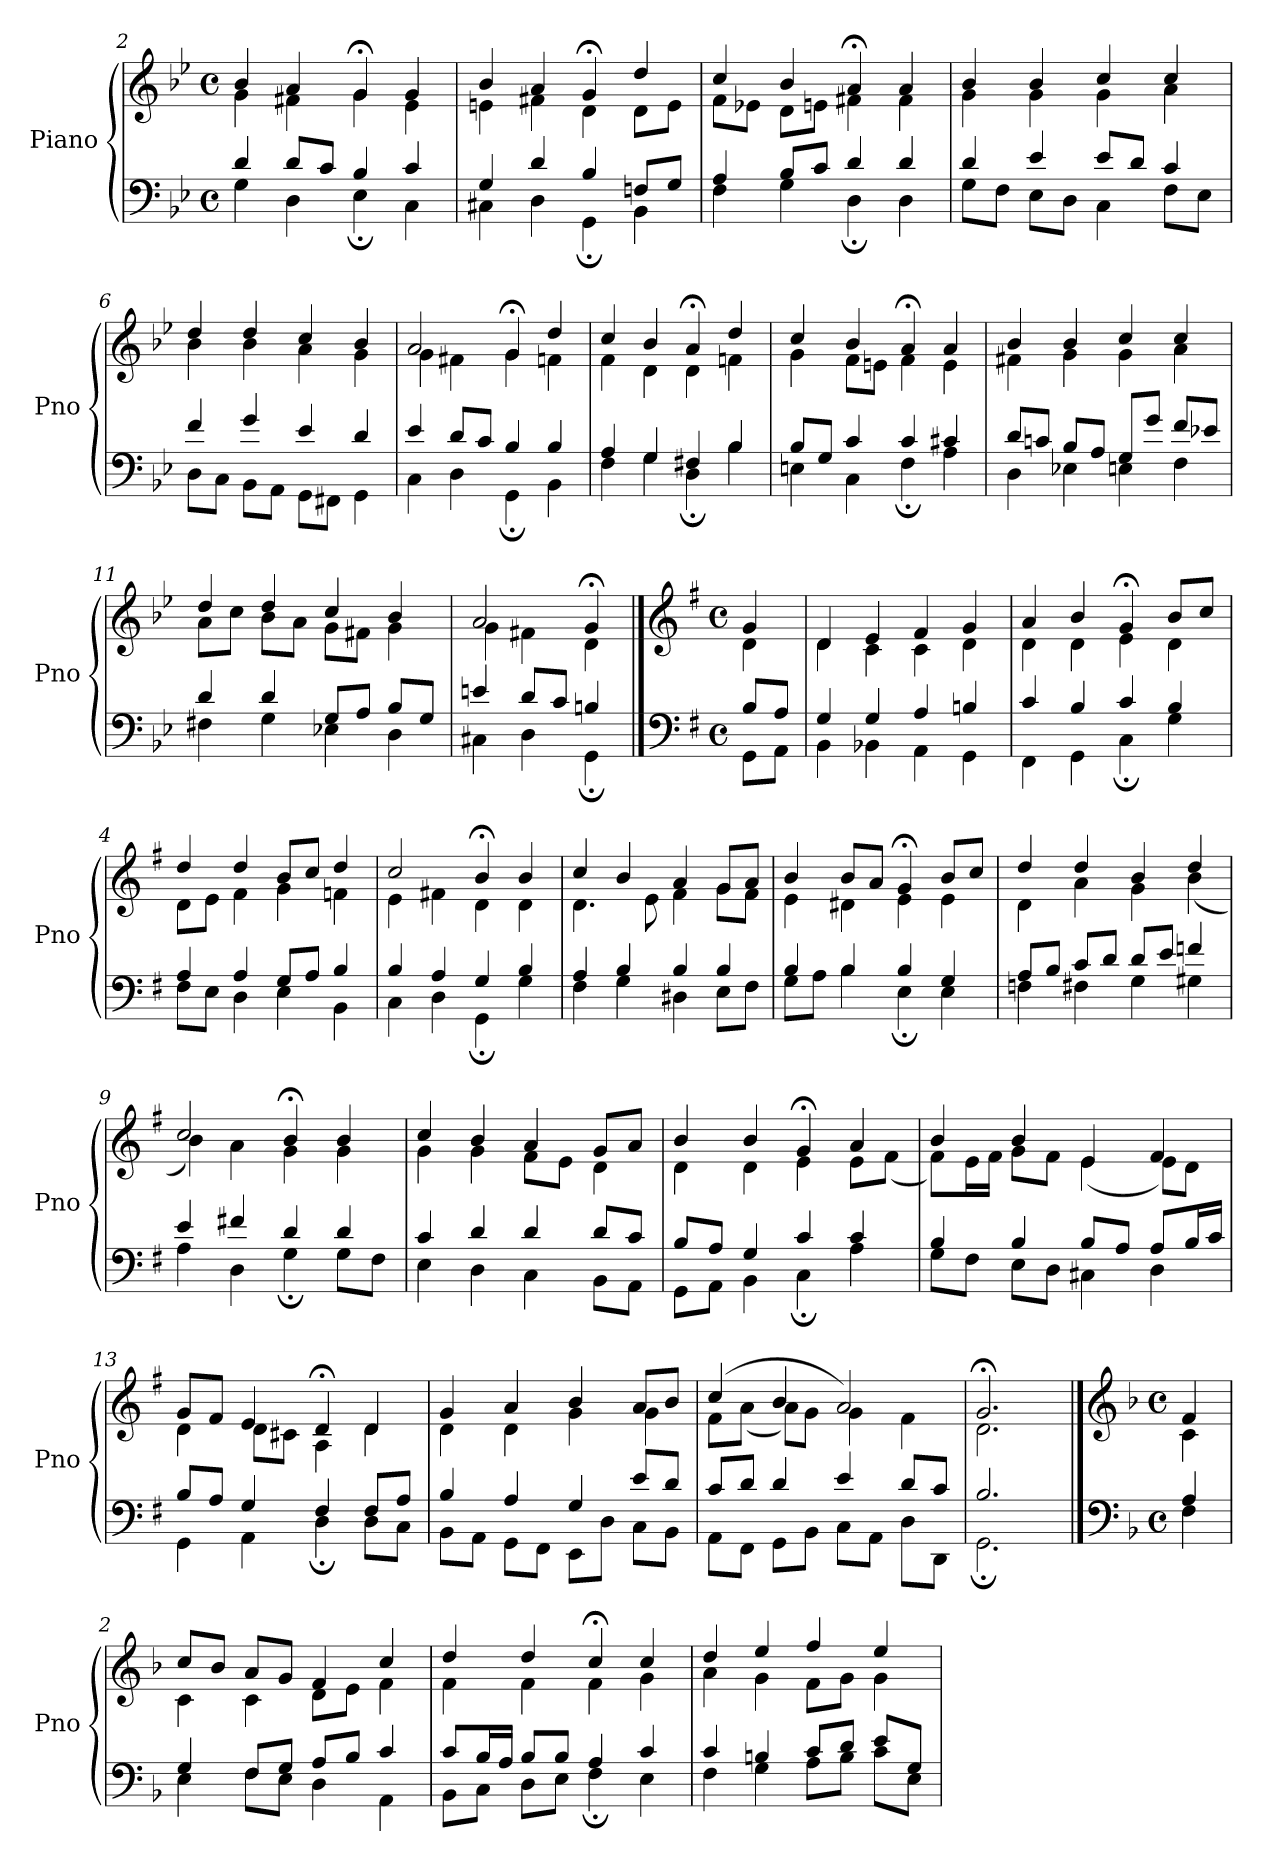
**kern	**kern
*part1	*part1
*staff2	*staff1
*I"Piano	*
*I'Pno	*
*clefF4	*clefG2
*k[b-e-]	*k[b-e-]
*M4/4	*M4/4
*met(c)	*met(c)
=2	=2
*^	*^
4d/	4G\	4b-/	4g\
8d/L	4D\	4a/	4f#X\
8c/J	.	.	.
4B-/	4E-;\	4g;</	4g\
4c/	4C\	4g/	4e-\
=3	=3	=3	=3
4G/	4C#X\	4b-/	4en\
4d/	4D\	4a/	4f#X\
4B-/	4GG;\	4g;</	4d\
8Fn/L	4BB-\	4dd/	8d\L
8G/J	.	.	8e\J
=4	=4	=4	=4
4A/	4F\	4cc/	8f\L
.	.	.	8e-X\J
8B-/L	4G\	4b-/	8d\L
8c/J	.	.	8en\J
4d/	4D;\	4a;</	4f#X\
4d/	4D\	4a/	4f#\
=5	=5	=5	=5
4d/	8G\L	4b-/	4g\
.	8F\J	.	.
4e-/	8E-\L	4b-/	4g\
.	8D\J	.	.
8e-/L	4C\	4cc/	4g\
8d/J	.	.	.
4c/	8F\L	4cc/	4a\
.	8E-\J	.	.
=6	=6	=6	=6
4f/	8D\L	4dd/	4b-\
.	8C\J	.	.
4g/	8BB-\L	4dd/	4b-\
.	8AA\J	.	.
4e-/	8GG\L	4cc/	4a\
.	8FF#X\J	.	.
4d/	4GG\	4b-/	4g\
=7	=7	=7	=7
4e-/	4C\	2a/	4g\
8d/L	4D\	.	4f#X\
8c/J	.	.	.
4B-/	4GG;\	4g;</	4g\
4B-/	4BB-\	4dd/	4fn\
=8	=8	=8	=8
4A/	4F\	4cc/	4f\
4G/	4G\	4b-/	4d\
4F#X/	4D;\	4a;</	4d\
4B-/	4B-\	4dd/	4fn\
=9	=9	=9	=9
8B-/L	4En\	4cc/	4g\
8G/J	.	.	.
4c/	4C\	4b-/	8f\L
.	.	.	8en\J
4c/	4F;\	4a;</	4f\
4c#X/	4A\	4a/	4e\
=10	=10	=10	=10
8d/L	4D\	4b-/	4f#X\
8cn/J	.	.	.
8B-/L	4E-X\	4b-/	4g\
8A/J	.	.	.
8G/L	4En\	4cc/	4g\
8g/J	.	.	.
8f/L	4F\	4cc/	4a\
8e-X/J	.	.	.
=11	=11	=11	=11
4d/	4F#X\	4dd/	8a\L
.	.	.	8cc\J
4d/	4G\	4dd/	8b-\L
.	.	.	8a\J
8G/L	4E-X\	4cc/	8g\L
8A/J	.	.	8f#X\J
8B-/L	4D\	4b-/	4g\
8G/J	.	.	.
=12	=12	=12	=12
4en/	4C#X\	2a/	4g\
8d/L	4D\	.	4f#X\
8c/J	.	.	.
4Bn/	4GG;\	4g;</	4d\
==1	==1	==1	==1
*clefF4	*	*clefG2	*
*k[f#]	*	*k[f#]	*
*M4/4	*	*M4/4	*
*met(c)	*	*met(c)	*
8B/L	8GG\L	4g/	4d\
8A/J	8AA\J	.	.
=2	=2	=2	=2
4G/	4BB\	4d/	4d\
4G/	4BB-X\	4e/	4c\
4A/	4AA\	4f#/	4c\
4Bn/	4GG\	4g/	4d\
=3	=3	=3	=3
4c/	4FF#\	4a/	4d\
4B/	4GG\	4b/	4d\
4c/	4C;\	4g;</	4e\
4B/	4G\	8b/L	4d\
.	.	8cc/J	.
=4	=4	=4	=4
4A/	8F#\L	4dd/	8d\L
.	8E\J	.	8e\J
4A/	4D\	4dd/	4f#\
8G/L	4E\	8b/L	4g\
8A/J	.	8cc/J	.
4B/	4BB\	4dd/	4fn\
=5	=5	=5	=5
4B/	4C\	2cc/	4e\
4A/	4D\	.	4f#X\
4G/	4GG;\	4b;</	4d\
4B/	4G\	4b/	4d\
=6	=6	=6	=6
4A/	4F#\	4cc/	4.d\
4B/	4G\	4b/	.
.	.	.	8e\
4B/	4D#X\	4a/	4f#\
4B/	8E\L	8g/L	8g\L
.	8F#\J	8a/J	8f#\J
=7	=7	=7	=7
4B/	8G\L	4b/	4e\
.	8A\J	.	.
4B/	4B\	8b/L	4d#X\
.	.	8a/J	.
4B/	4E;\	4g;</	4e\
4G/	4E\	8b/L	4e\
.	.	8cc/J	.
=8	=8	=8	=8
8A/L	4Fn\	4dd/	4d\
8B/J	.	.	.
8c/L	4F#X\	4dd/	4a\
8d/J	.	.	.
8d/L	4G\	4b/	4g\
8e/J	.	.	.
4fn/	4G#X\	4dd/	(<4b\
=9	=9	=9	=9
4e/	4A\	2cc/	4b\)
4f#X/	4D\	.	4a\
4d/	4G;\	4b;</	4g\
4d/	8G\L	4b/	4g\
.	8F#\J	.	.
=10	=10	=10	=10
4c/	4E\	4cc/	4g\
4d/	4D\	4b/	4g\
4d/	4C\	4a/	8f#\L
.	.	.	8e\J
8d/L	8BB\L	8g/L	4d\
8c/J	8AA\J	8a/J	.
=11	=11	=11	=11
8B/L	8GG\L	4b/	4d\
8A/J	8AA\J	.	.
4G/	4BB\	4b/	4d\
4c/	4C;\	4g;</	4e\
4c/	4A\	4a/	8e\L
.	.	.	(<8f#\J
=12	=12	=12	=12
4B/	8G\L	4b/	8f#\L)
.	8F#\J	.	16e\L
.	.	.	16f#\JJ
4B/	8E\L	4b/	8g\L
.	8D\J	.	8f#\J
8B/L	4C#X\	4e/	(<4e\
8A/J	.	.	.
8A/L	4D\	4f#/	8e\L)
16B/L	.	.	8d\J
16c/JJ	.	.	.
=13	=13	=13	=13
8B/L	4GG\	8g/L	4d\
8A/J	.	8f#/J	.
4G/	4AA\	4e/	8d\L
.	.	.	8c#X\J
4F#/	4D;\	4d;</	4A\
8F#/L	8D\L	4d/	4d\
8A/J	8C\J	.	.
=14	=14	=14	=14
4B/	8BB\L	4g/	4d\
.	8AA\J	.	.
4A/	8GG\L	4a/	4d\
.	8FF#\J	.	.
4G/	8EE\L	4b/	4g\
.	8D\J	.	.
8e/L	8C\L	8a/L	4g\
8d/J	8BB\J	8b/J	.
=15	=15	=15	=15
8c/L	8AA\L	(>4cc/	8f#\L
8d/J	8FF#\J	.	(<8a\J
4d/	8GG\L	4b/	8a\L)
.	8BB\J	.	8g\J
4e/	8C\L	2a/)	4g\
.	8AA\J	.	.
8d/L	8D\L	.	4f#\
8c/J	8DD\J	.	.
=16	=16	=16	=16
2.B/	2.GG;\	2.g;</	2.d\
==1	==1	==1	==1
*clefF4	*	*clefG2	*
*k[b-]	*	*k[b-]	*
*M4/4	*	*M4/4	*
*met(c)	*	*met(c)	*
4A/	4F\	4f/	4c\
=2	=2	=2	=2
4G/	4E\	8cc/L	4c\
.	.	8b-/J	.
8F/L	8F\L	8a/L	4c\
8G/J	8E\J	8g/J	.
8A/L	4D\	4f/	8d\L
8B-/J	.	.	8e\J
4c/	4AA\	4cc/	4f\
=3	=3	=3	=3
8c/L	8BB-\L	4dd/	4f\
16B-/L	8C\J	.	.
16A/JJ	.	.	.
8B-/L	8D\L	4dd/	4f\
8B-/J	8E\J	.	.
4A/	4F;\	4cc;</	4f\
4c/	4E\	4cc/	4g\
=4	=4	=4	=4
4c/	4F\	4dd/	4a\
4Bn/	4G\	4ee/	4g\
8c/L	8A\L	4ff/	8f\L
8d/J	8B\J	.	8g\J
8e/L	8c\L	4ee/	4g\
8G/J	8E\J	.	.
*v	*v	*	*
*	*v	*v
=	=
*-	*-
